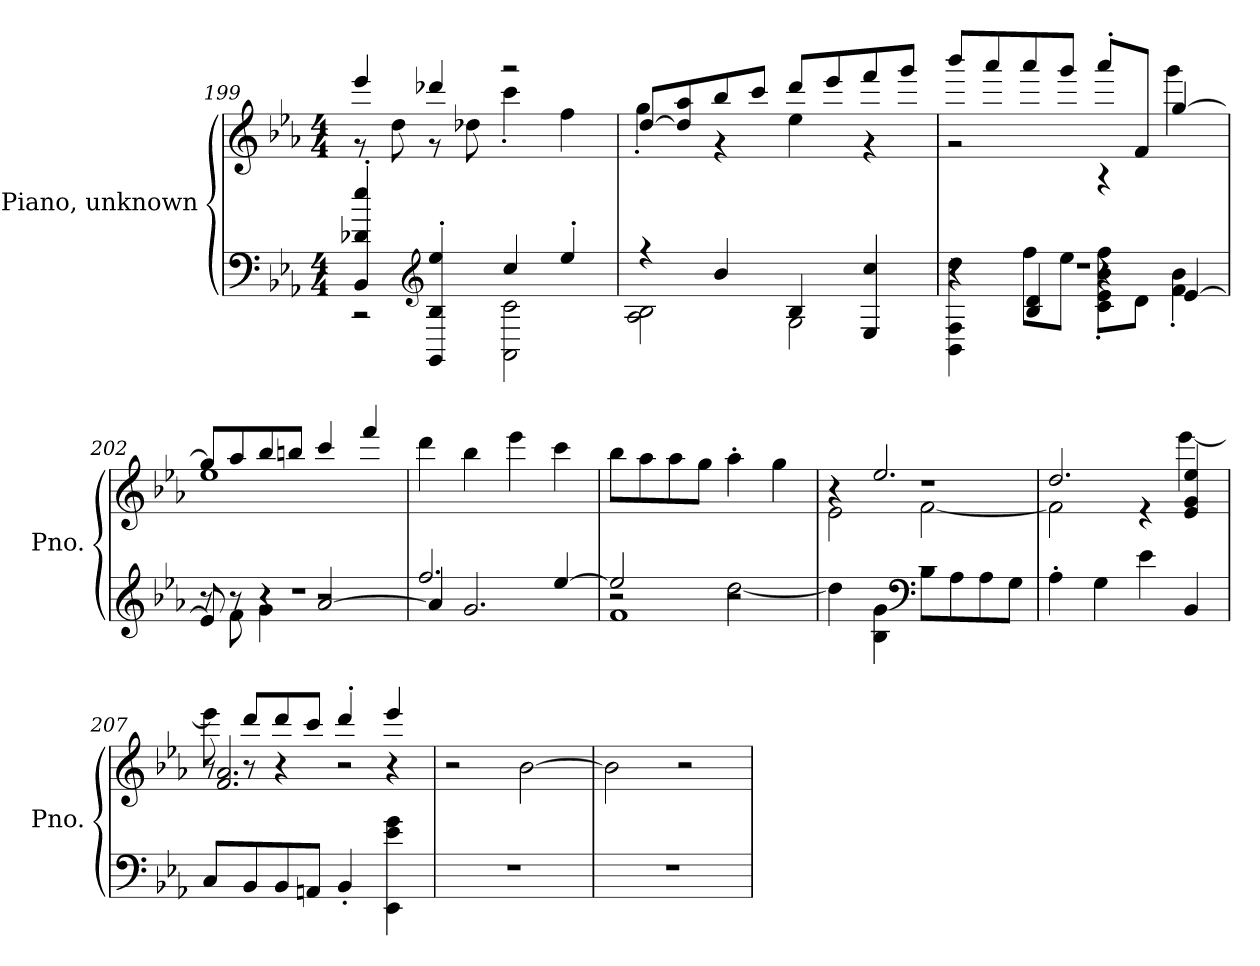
**kern	**kern
*part1	*part1
*staff2	*staff1
*I"Piano, unknown	*
*I'Pno.	*
*clefF4	*clefG2
*k[b-e-a-]	*k[b-e-a-]
*M4/4	*M4/4
=199	=199
*^	*^
4BB-/' 4d-X/' 4ee-/'	2r	4eee-/	8r
.	.	.	8dd\
*clefG2	*	*	*
4GG/' 4B-/' 4ee-/'	.	4ddd-X/	8r
.	.	.	8dd-X\
4cc/	2AA-\ 2c\	2r	4ccc'\
4ee-'/	.	.	4ff\
=200	=200	=200	=200
4r	2A-\ 2B-\	[8dd/L	4gg'\
.	.	8dd/] 8aa-/	.
4b-/	.	8bb-/	4r
.	.	8ccc/J	.
4B-/	2G\	8ddd/L	4ee-\
.	.	8eee-/	.
4E-/ 4cc/	.	8fff/	4r
.	.	8ggg/J	.
!!LO:LB:g=z	!!
=201	=201	=201	=201
*	*^	*	*
1r	4BB-\ 4F\ 4dd\	4r	8bbb-/L	2r
.	.	.	8aaa-/	.
.	8ff\L	4B-/ 4d/	8aaa-/	.
.	8ee-\J	.	8ggg/J	.
.	8c\' 8e-\' 8b-\' 8ff\'L	4r	8aaa-'/L	4r
.	8d\J	.	8f/J	.
.	4f\' 4b-\'	[4e-/	[4gg/	4ggg\
=202	=202	=202	=202	=202
1r	8r	8e-/]	8gg/L]	1ee-
.	8f\	8r	8aa-/	.
.	4g\	4r	8bb-/	.
.	.	.	8bbn/J	.
.	2r	[2a-/	4ccc/	.
.	.	.	4fff/	.
*	*v	*v	*	*
*	*	*v	*v
=203	=203	=203
2.ff/	4a-/]	4ddd\
.	2.g/	4bb-\
.	.	4eee-\
[4ee-/	.	4ccc\
=204	=204	=204
*	*^	*
2ee-/]	2r	1f	8bb-\L
.	.	.	8aa-\
.	.	.	8aa-\
.	.	.	8gg\J
2r	[2dd\	.	4aa-'\
.	.	.	4gg\
*	*v	*v	*
=205	=205	=205
*	*	*^
*	*	*	*^
1r	4dd\]	1r	2e-\	4r
.	4B-\ 4g\	.	.	2.ee-/
*clefF4	*	*	*	*
.	8B-\L	.	[2f\	.
.	8A-\	.	.	.
.	8A-\	.	.	.
.	8G\J	.	.	.
*v	*v	*	*	*
*	*	*v	*v
!!LO:PB:g=z
=206	=206	=206
4A-'\	2.dd/	2f\]
4G\	.	.
4e-\	.	4r
4BB-/	4e-/ 4g/ 4ee-/	[4eee-\
=207	=207	=207
*	*	*^
8C/L	8r	8eee-\]	2.f/ 2.a-/
8BB-/	8ddd/L	8r	.
8BB-/	8ddd/	4r	.
8AAn/J	8ccc/J	.	.
4BB-'/	4ddd'/	2r	.
4EE-\ 4e-\ 4g\	4eee-/	.	4r
*	*v	*v	*v
=208	=208
1r	2r
.	[2b-\
=209	=209
1r	2b-\]
.	2r
=	=
*-	*-
